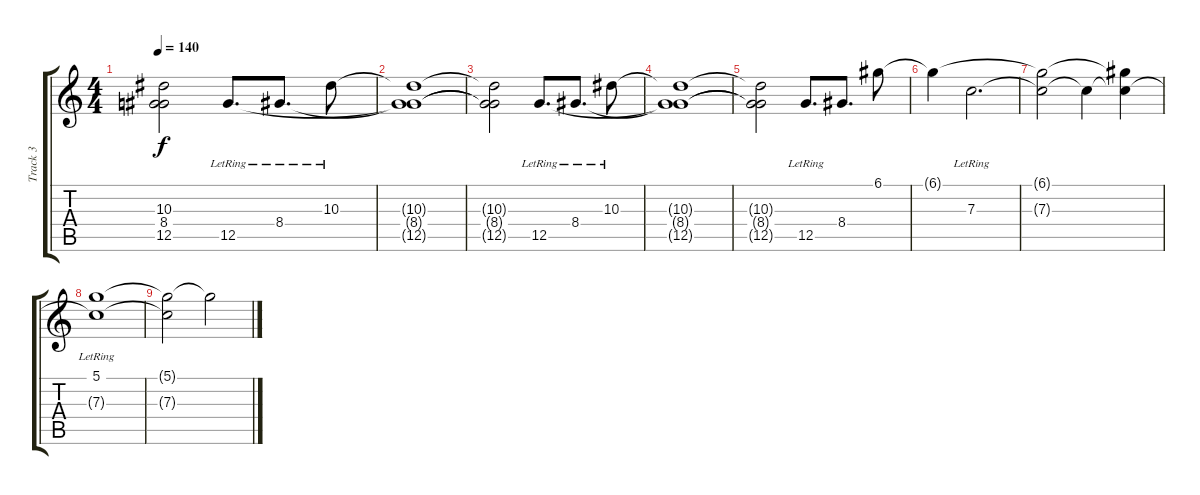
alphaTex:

\track ("Track 3" "Track 3") {instrument distortionguitar}
\staff {score tabs}
\tuning (D4 A3 F3 C3 G2 C2) {hide}
\ts (4 4)
\tempo 140
\clef g2
\ks c
(10.3{t} 8.4{t} 12.5{t}).2{dy f} 12.5{lr}.8{d} 8.4{lr}.8{d} 10.3{lr}.8 |
(10.3{t} 8.4{t} 12.5{t}).1 |
(10.3{t} 8.4{t} 12.5{t}).2 12.5{lr}.8{d} 8.4{lr}.8{d} 10.3{lr}.8 |
(10.3{t} 8.4{t} 12.5{t}).1 |
(10.3{t} 8.4{t} 12.5{t}).2 12.5{lr}.8{d} 8.4.8{d} 6.1.8 |
6.1{t}.4 7.3{lr}.2{d} |
(6.1{t} 7.3{t}).2 7.3{t}.4 (6.1{t} 7.3{t}).4 |
(5.1{lr} 7.3{t}).1{volume 0} |
(5.1{t} 7.3{t}).2 5.1{t}.2
